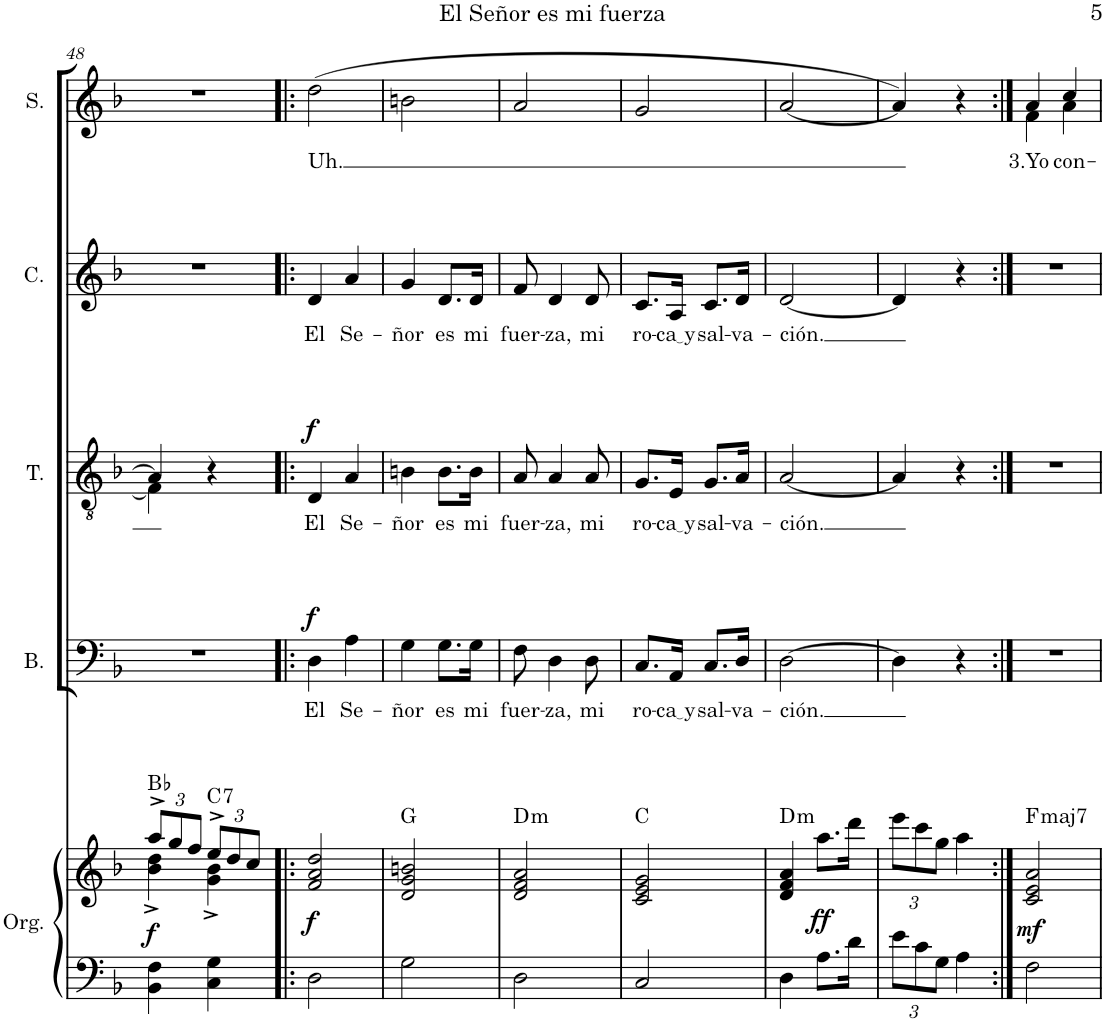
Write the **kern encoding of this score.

**kern	**kern	**dynam	**harte	**kern	**text	**dynam	**kern	**text	**dynam	**kern	**text	**kern	**text
*part5	*part5	*part5	*part5	*part4	*part4	*part4	*part3	*part3	*part3	*part2	*part2	*part1	*part1
*staff6	*staff5	*staff5/6	*	*staff4	*staff4	*staff4	*staff3	*staff3	*staff3	*staff2	*staff2	*staff1	*staff1
*I"Órgano	*	*	*	*I"Bajo	*	*	*I"Tenor	*	*	*I"Contralto	*	*I"Soprano	*
*	*	*	*	*I'B.	*	*	*I'T.	*	*	*I'C.	*	*I'S.	*
!!LO:PB:g=z
*clefF4	*clefG2	*	*	*clefF4	*	*	*clefGv2	*	*	*clefG2	*	*clefG2	*
*k[b-]	*k[b-]	*	*	*k[b-]	*	*	*k[b-]	*	*	*k[b-]	*	*k[b-]	*
*M2/4	*M2/4	*	*	*M2/4	*	*	*M2/4	*	*	*M2/4	*	*M2/4	*
*	*Xbrackettup	*	*	*	*	*	*	*	*	*	*	*	*
=48	=48	=48	=48	=48	=48	=48	=48	=48	=48	=48	=48	=48	=48
*	*^	*	*	*	*	*	*^	*	*	*	*	*	*
!	!	!	!LO:DY:b	!	!	!	!	!	!	!	!	!	!	!	!
4BB-\ 4F\	12aa^/L	4b-\^ 4dd\^	f	Bb:maj	2r	.	.	4A/]	4F\]	.	.	2r	.	2r	.
.	12gg/	.	.	.	.	.	.	.	.	.	.	.	.	.	.
.	12ff/J	.	.	.	.	.	.	.	.	.	.	.	.	.	.
!	!	!	!	!LO:H:kt=7	!	!	!	!	!	!	!	!	!	!	!
4C\ 4G\	12ee^/L	4g\^ 4b-\^	.	C:7	.	.	.	4r	4ryy	.	.	.	.	.	.
.	12dd/	.	.	.	.	.	.	.	.	.	.	.	.	.	.
.	12cc/J	.	.	.	.	.	.	.	.	.	.	.	.	.	.
*	*v	*v	*	*	*	*	*	*v	*v	*	*	*	*	*	*
=49!|:	=49!|:	=49!|:	=49!|:	=49!|:	=49!|:	=49!|:	=49!|:	=49!|:	=49!|:	=49!|:	=49!|:	=49!|:	=49!|:
!	!	!LO:DY:b	!	!	!LO:LY:b	!LO:DY:a	!	!LO:LY:b	!LO:DY:a	!	!LO:LY:b	!	!LO:LY:b
2D\	2f/ 2a/ 2dd/	f	.	4D\	El	f	4D/	El	f	4d/	El	(2dd\	Uh.
!	!	!	!	!	!LO:LY:b	!	!	!LO:LY:b	!	!	!LO:LY:b	!	!
.	.	.	.	4A\	Se-	.	4A/	Se-	.	4a/	Se-	.	.
=50	=50	=50	=50	=50	=50	=50	=50	=50	=50	=50	=50	=50	=50
!	!	!	!	!	!LO:LY:b	!	!	!LO:LY:b	!	!	!LO:LY:b	!	!
2G\	2d/ 2g/ 2bn/	.	G:maj	4G\	-ñor	.	4Bn\	-ñor	.	4g/	-ñor	2bn\	.
!	!	!	!	!	!LO:LY:b	!	!	!LO:LY:b	!	!	!LO:LY:b	!	!
.	.	.	.	8.G\L	es	.	8.B\L	es	.	8.d/L	es	.	.
!	!	!	!	!	!LO:LY:b	!	!	!LO:LY:b	!	!	!LO:LY:b	!	!
.	.	.	.	16G\Jk	mi	.	16B\Jk	mi	.	16d/Jk	mi	.	.
=51	=51	=51	=51	=51	=51	=51	=51	=51	=51	=51	=51	=51	=51
!	!	!	!LO:H:kt=m	!	!LO:LY:b	!	!	!LO:LY:b	!	!	!LO:LY:b	!	!
2D\	2d/ 2f/ 2a/	.	D:min	8F\	fuer-	.	8A/	fuer-	.	8f/	fuer-	2a/	.
!	!	!	!	!	!LO:LY:b	!	!	!LO:LY:b	!	!	!LO:LY:b	!	!
.	.	.	.	4D\	-za,	.	4A/	-za,	.	4d/	-za,	.	.
!	!	!	!	!	!LO:LY:b	!	!	!LO:LY:b	!	!	!LO:LY:b	!	!
.	.	.	.	8D\	mi	.	8A/	mi	.	8d/	mi	.	.
=52	=52	=52	=52	=52	=52	=52	=52	=52	=52	=52	=52	=52	=52
!	!	!	!	!	!LO:LY:b	!	!	!LO:LY:b	!	!	!LO:LY:b	!	!
2C/	2c/ 2e/ 2g/	.	C:maj	8.C/L	ro-	.	8.G/L	ro-	.	8.c/L	ro-	2g/	.
!	!	!	!	!	!LO:LY:b	!	!	!LO:LY:b	!	!	!LO:LY:b	!	!
.	.	.	.	16AA/Jk	ca y	.	16E/Jk	ca y	.	16A/Jk	ca y	.	.
!	!	!	!	!	!LO:LY:b	!	!	!LO:LY:b	!	!	!LO:LY:b	!	!
.	.	.	.	8.C/L	sal-	.	8.G/L	sal-	.	8.c/L	sal-	.	.
!	!	!	!	!	!LO:LY:b	!	!	!LO:LY:b	!	!	!LO:LY:b	!	!
.	.	.	.	16D/Jk	-va-	.	16A/Jk	-va-	.	16d/Jk	-va-	.	.
=53	=53	=53	=53	=53	=53	=53	=53	=53	=53	=53	=53	=53	=53
!	!	!	!LO:H:kt=m	!	!LO:LY:b	!	!	!LO:LY:b	!	!	!LO:LY:b	!	!
4D\	4d/ 4f/ 4a/	.	D:min	[2D\	-ción.	.	[2A/	-ción.	.	[2d/	-ción.	[2a/	.
!	!	!LO:DY:b	!	!	!	!	!	!	!	!	!	!	!
8.A\L	8.aa\L	ff	.	.	.	.	.	.	.	.	.	.	.
16d\Jk	16ddd\Jk	.	.	.	.	.	.	.	.	.	.	.	.
=54	=54	=54	=54	=54	=54	=54	=54	=54	=54	=54	=54	=54	=54
*Xbrackettup	*	*	*	*	*	*	*	*	*	*	*	*	*
12e\L	12eee\L	.	.	4D\]	.	.	4A/]	.	.	4d/]	.	4a/])	.
12c\	12ccc\	.	.	.	.	.	.	.	.	.	.	.	.
12G\J	12gg\J	.	.	.	.	.	.	.	.	.	.	.	.
4A\	4aa\	.	.	4r	.	.	4r	.	.	4r	.	4r	.
=55:|!	=55:|!	=55:|!	=55:|!	=55:|!	=55:|!	=55:|!	=55:|!	=55:|!	=55:|!	=55:|!	=55:|!	=55:|!	=55:|!
!	!	!LO:DY:b	!LO:H:kt=maj7	!	!	!	!	!	!	!	!	!	!LO:LY:b
*	*	*	*	*	*	*	*	*	*	*	*	*^	*
2F\	2c/ 2e/ 2a/	mf	F:maj7	2r	.	.	2r	.	.	2r	.	4a/	4f\	3.Yo
!	!	!	!	!	!	!	!	!	!	!	!	!	!	!LO:LY:b
.	.	.	.	.	.	.	.	.	.	.	.	4cc/	4a\	con-
*	*	*	*	*	*	*	*	*	*	*	*	*v	*v	*
=	=	=	=	=	=	=	=	=	=	=	=	=	=
*-	*-	*-	*-	*-	*-	*-	*-	*-	*-	*-	*-	*-	*-
